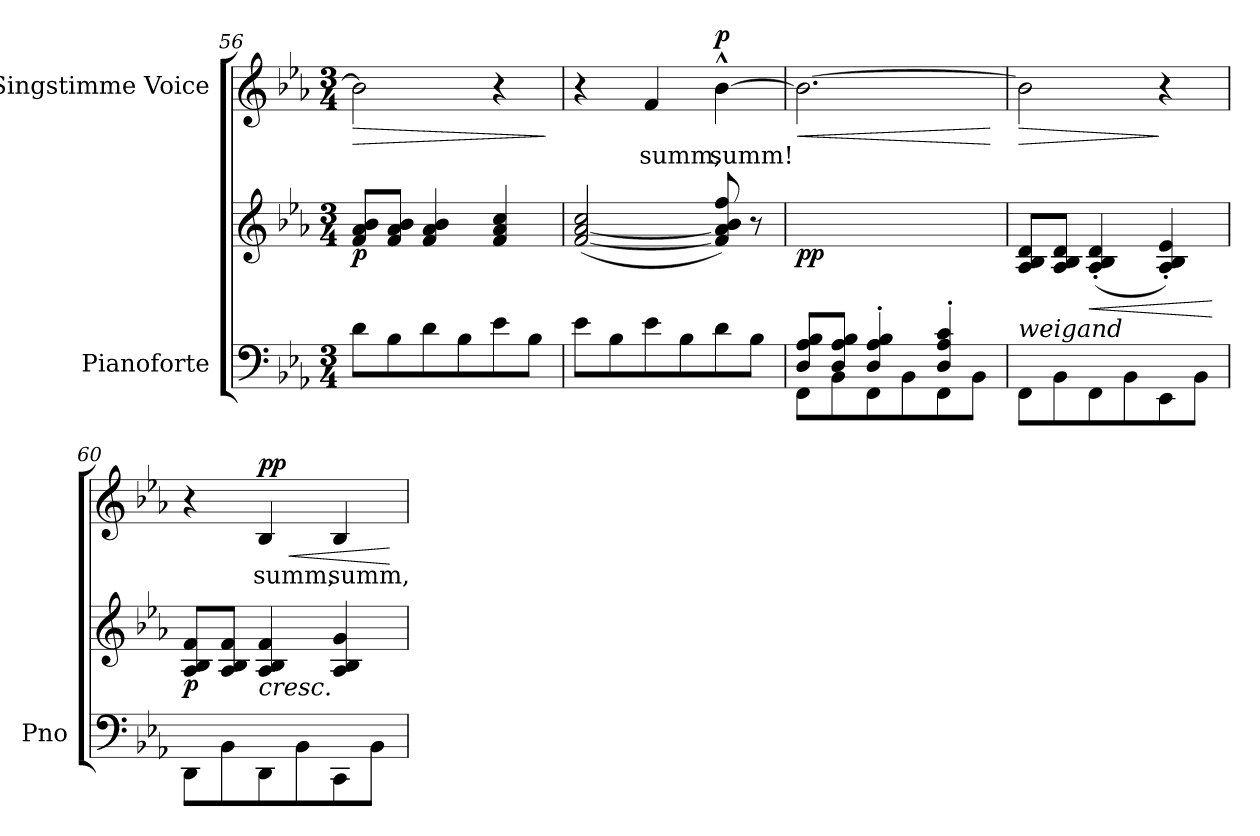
**kern	**kern	**dynam	**kern	**text	**dynam
*part2	*part2	*part2	*part1	*part1	*part1
*staff3	*staff2	*staff2/3	*staff1	*staff1	*staff1
*I"Pianoforte	*	*	*I"Singstimme Voice	*	*
*I'Pno	*	*	*	*	*
*clefF4	*clefG2	*	*clefG2	*	*
*k[b-e-a-]	*k[b-e-a-]	*	*k[b-e-a-]	*	*
*M3/4	*M3/4	*	*M3/4	*	*
=56	=56	=56	=56	=56	=56
!	!	!LO:DY:b	!	!	!LO:HP:b
8d\L	8f/ 8a-/ 8b-/L	p	2b-\]	.	>
8B-\	8f/ 8a-/ 8b-/J	.	.	.	.
8d\	4f/ 4a-/ 4b-/	.	.	.	.
8B-\	.	.	.	.	.
8e-\	4f/ 4a-/ 4cc/	.	4r	.	.
8B-\J	.	.	.	.	.
.	.	.	.	.	]
=57	=57	=57	=57	=57	=57
8e-\L	(>[2f/ [2a-/ 2cc/	.	4r	.	.
8B-\	.	.	.	.	.
!	!	!	!	!LO:LY:b	!
8e-\	.	.	4f/	summ,	.
8B-\	.	.	.	.	.
!	!	!	!	!LO:LY:b	!LO:DY:a
8d\	8f/] 8a-/] 8b-/ 8ff/)	.	[4b-^^\	summ!	p
8B-\J	8r	.	.	.	.
=58	=58	=58	=58	=58	=58
*^	*	*	*	*	*
!	!	!	!LO:DY:b	!	!	!LO:HP:b
8D/ 8A-/ 8B-/L	8FF\L	2.ryy	pp	2.b-\_	.	<
8D/ 8A-/ 8B-/J	8BB-\	.	.	.	.	.
4D/' 4A-/' 4B-/'	8FF\	.	.	.	.	.
.	8BB-\	.	.	.	.	.
4D/' 4A-/' 4c/'	8FF\	.	.	.	.	.
.	8BB-\J	.	.	.	.	.
*v	*v	*	*	*	*	*
.	.	.	.	.	[
=59	=59	=59	=59	=59	=59
!	!LO:TX:b:i:t=weigand	!	!	!	!
!	!	!	!	!	!LO:HP:b
8FF\L	8A-/ 8B-/ 8d/L	.	2b-\]	.	>
8BB-\	8A-/ 8B-/ 8d/J	.	.	.	.
!	!	!LO:HP:b	!	!	!
8FF\	(>4A-/' 4B-/' 4d/'	<	.	.	.
8BB-\	.	.	.	.	.
8EE-\	4A-/' 4B-/' 4e-/')	.	4r	.	]
8BB-\J	.	.	.	.	.
.	.	[	.	.	.
!!LO:LB:g=z
=60	=60	=60	=60	=60	=60
!	!	!LO:DY:b	!	!	!
8DD\L	8A-/ 8B-/ 8f/L	p	4r	.	.
8BB-\	8A-/ 8B-/ 8f/J	.	.	.	.
!	!LO:TX:b:i:t=cresc.	!	!	!	!
!	!	!	!	!LO:LY:b	!LO:HP:b
!	!	!	!	!	!LO:DY:n=1:a
8DD\	4A-/ 4B-/ 4f/	.	4B-/	summ,	< pp
8BB-\	.	.	.	.	.
!	!	!	!	!LO:LY:b	!
8CC\	4A-/ 4B-/ 4g/	.	4B-/	summ,	.
8BB-\J	.	.	.	.	.
.	.	.	.	.	[
=	=	=	=	=	=
*-	*-	*-	*-	*-	*-
